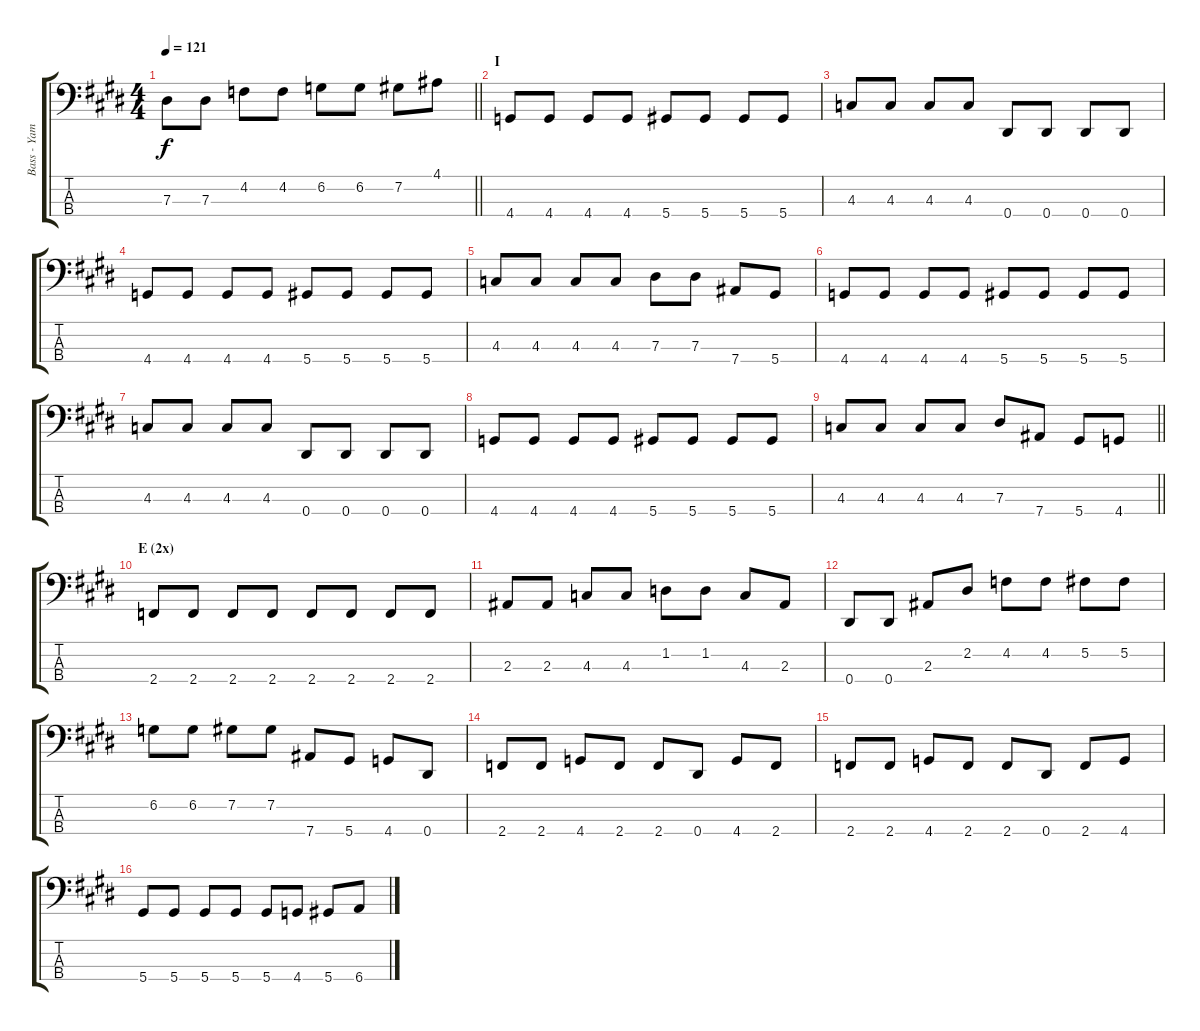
\track ("Bass - Yamada Takahiro" "Bass - Yam") {instrument electricbasspick}
\staff {score tabs}
\tuning (Gb2 Db2 Ab1 Eb1) {hide}
\ts (4 4)
\tempo 121
\clef f4
\barLineRight lightlight
\ks e
7.3.8{dy f} 7.3.8 4.2.8 4.2.8 6.2.8 6.2.8 7.2.8 4.1.8 |
\section ("" "I")
4.4.8 4.4.8 4.4.8 4.4.8 5.4.8 5.4.8 5.4.8 5.4.8 |
4.3.8 4.3.8 4.3.8 4.3.8 0.4.8 0.4.8 0.4.8 0.4.8 |
4.4.8 4.4.8 4.4.8 4.4.8 5.4.8 5.4.8 5.4.8 5.4.8 |
4.3.8 4.3.8 4.3.8 4.3.8 7.3.8 7.3.8 7.4.8 5.4.8 |
4.4.8 4.4.8 4.4.8 4.4.8 5.4.8 5.4.8 5.4.8 5.4.8 |
4.3.8 4.3.8 4.3.8 4.3.8 0.4.8 0.4.8 0.4.8 0.4.8 |
4.4.8 4.4.8 4.4.8 4.4.8 5.4.8 5.4.8 5.4.8 5.4.8 |
\barLineRight lightlight
4.3.8 4.3.8 4.3.8 4.3.8 7.3.8 7.4.8 5.4.8 4.4.8 |
\section ("" "E (2x)")
2.4.8 2.4.8 2.4.8 2.4.8 2.4.8 2.4.8 2.4.8 2.4.8 |
2.3.8 2.3.8 4.3.8 4.3.8 1.2.8 1.2.8 4.3.8 2.3.8 |
0.4.8 0.4.8 2.3.8 2.2.8 4.2.8 4.2.8 5.2.8 5.2.8 |
6.2.8 6.2.8 7.2.8 7.2.8 7.4.8 5.4.8 4.4.8 0.4.8 |
2.4.8 2.4.8 4.4.8 2.4.8 2.4.8 0.4.8 4.4.8 2.4.8 |
2.4.8 2.4.8 4.4.8 2.4.8 2.4.8 0.4.8 2.4.8 4.4.8 |
5.4.8 5.4.8 5.4.8 5.4.8 5.4.8 4.4.8 5.4.8 6.4.8
